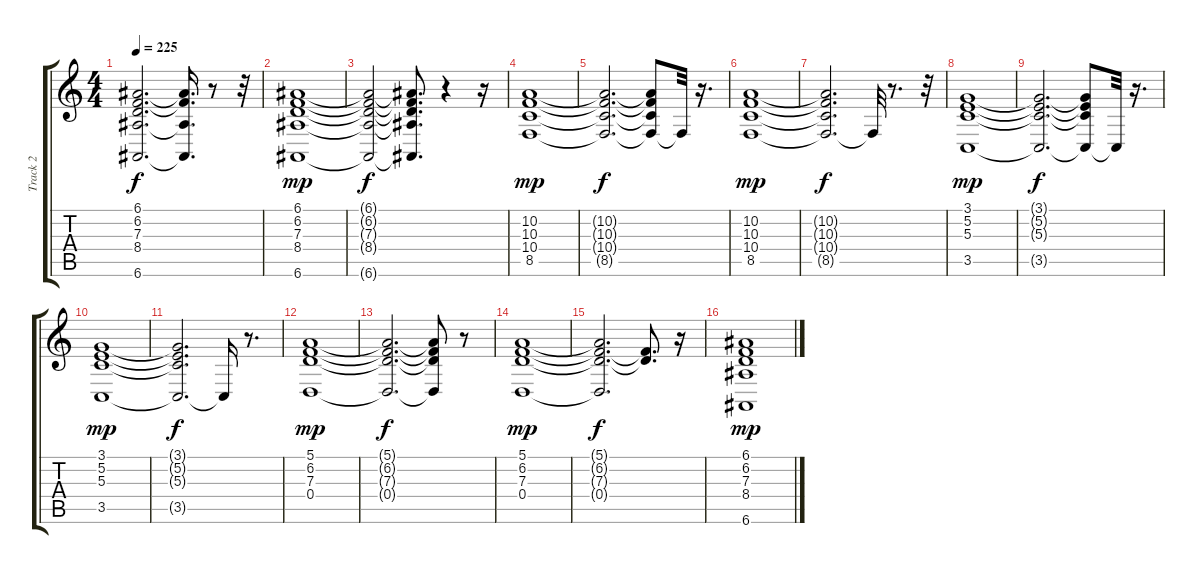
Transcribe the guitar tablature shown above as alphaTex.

\track ("Track 2" "Track 2") {instrument acousticgrandpiano}
\staff {score tabs}
\tuning (E4 B3 G3 D3 A2 E2) {hide}
\ts (4 4)
\tempo 225
\clef g2
\ks c
(6.1{t} 6.2{t} 7.3{t} 8.4{t} 6.6{t}).2{d dy f} (6.1{t} 6.2{t} 8.4{t} 6.6{t}).16{d} r.8 r.32 |
(6.1 6.2 7.3 8.4 6.6).1{dy mp} |
(6.1{t} 6.2{t} 7.3{t} 8.4{t} 6.6{t}).2{dy f} (6.1{t} 6.2{t} 7.3{t} 8.4{t} 6.6{t}).8{d} r.4 r.16 |
(10.2 10.3 10.4 8.5).1{dy mp} |
(10.2{t} 10.3{t} 10.4{t} 8.5{t}).2{d dy f} (10.2{t} 10.3{t} 10.4{t} 8.5{t}).8 8.5{t}.32 r.16{d} |
(10.2 10.3 10.4 8.5).1{dy mp} |
(10.2{t} 10.3{t} 10.4{t} 8.5{t}).2{d dy f} 8.5{t}.32 r.8{d} r.32 |
(3.1 5.2 5.3 3.5).1{dy mp} |
(3.1{t} 5.2{t} 5.3{t} 3.5{t}).2{d dy f} (3.1{t} 5.2{t} 5.3{t} 3.5{t}).8 3.5{t}.32 r.16{d} |
(3.1 5.2 5.3 3.5).1{dy mp} |
(3.1{t} 5.2{t} 5.3{t} 3.5{t}).2{d dy f} 3.5{t}.16 r.8{d} |
(5.1 6.2 7.3 0.4).1{dy mp} |
(5.1{t} 6.2{t} 7.3{t} 0.4{t}).2{d dy f} (5.1{t} 6.2{t} 7.3{t} 0.4{t}).8 r.8 |
(5.1 6.2 7.3 0.4).1{dy mp} |
(5.1{t} 6.2{t} 7.3{t} 0.4{t}).2{d dy f} (6.2{t} 7.3{t}).8{d} r.16 |
(6.1 6.2 7.3 8.4 6.6).1{dy mp}
